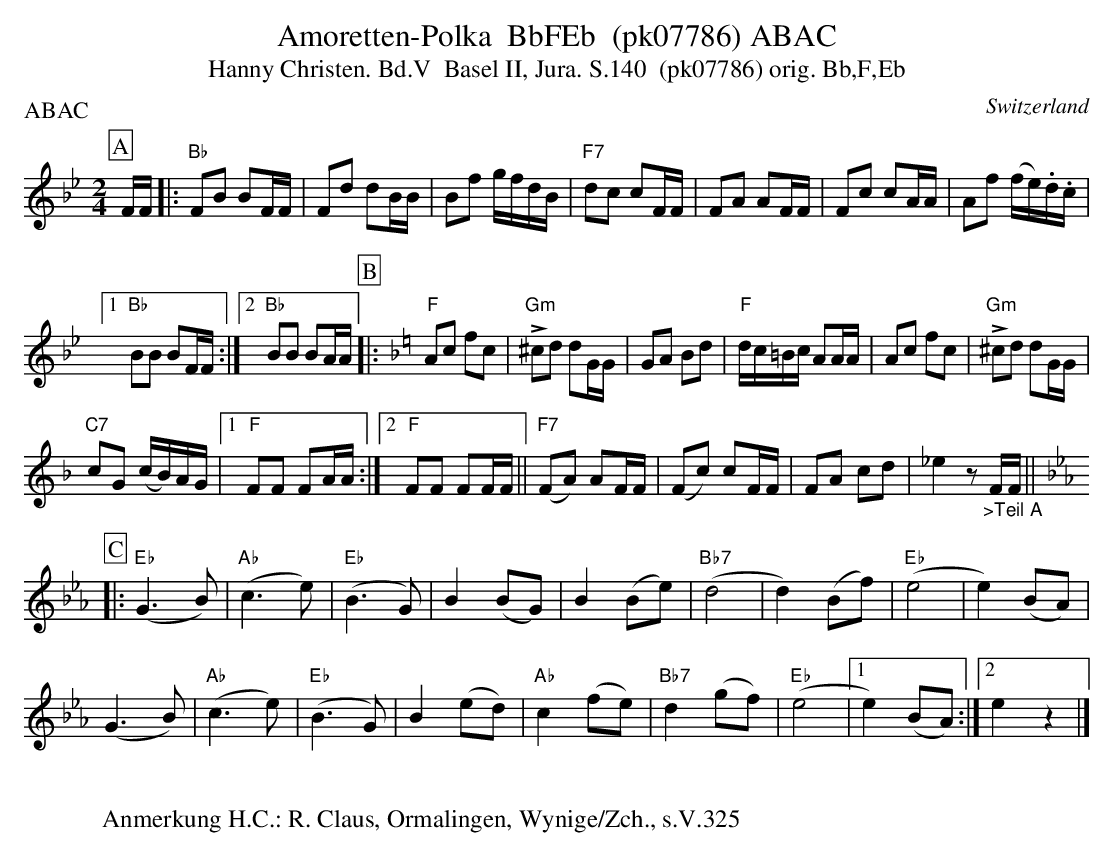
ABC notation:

X:1
T:Amoretten-Polka  BbFEb  (pk07786) ABAC
T:Hanny Christen. Bd.V  Basel II, Jura. S.140  (pk07786) orig. Bb,F,Eb
P:ABAC
M:2/4
L:1/8
O:Switzerland
K:Bb major
[P:A] F/F/ |: "Bb"FB BF/F/ | Fd dB/B/ | Bf g/f/d/B/ | "F7"dc cF/F/ | FA AF/F/ | Fc cA/A/ | Af (f/e/).d/.c/ |1
"Bb"BB BF/F/ :|2 "Bb"BB BA/A/ [P:B] |: [K:F] "F"Ac fc | !>!"Gm"^cd dG/G/ | GA Bd | "F"d/c/=B/c/ AA/A/ | Ac fc | !>!"Gm"^cd dG/G/ |
"C7"cG (c/B/)A/G/ |1 "F"FF FA/A/ :|2 "F"FF FF/F/ || ("F7"FA) AF/F/ | (Fc) cF/F/ | FA cd | _e2z"_>Teil A"F/F/ || [K:Eb] [L:1/4]
[P:C] |: ("Eb"G>B) | ("Ab"c>e)  | ("Eb"B>G) | B(B/G/) | B(B/e/) | ("Bb7"d2 | d) (B/f/) | ("Eb"e2 | e) (B/A/) |
  (G>B) | ("Ab"c>e)  | ("Eb"B>G) | B (e/d/) | "Ab"c(f/e/) | "Bb7"d(g/f/) | ("Eb"e2 |1 e) (B/A/) :|2 ez |]
W:
W:Anmerkung H.C.: R. Claus, Ormalingen, Wynige/Zch., s.V.325
